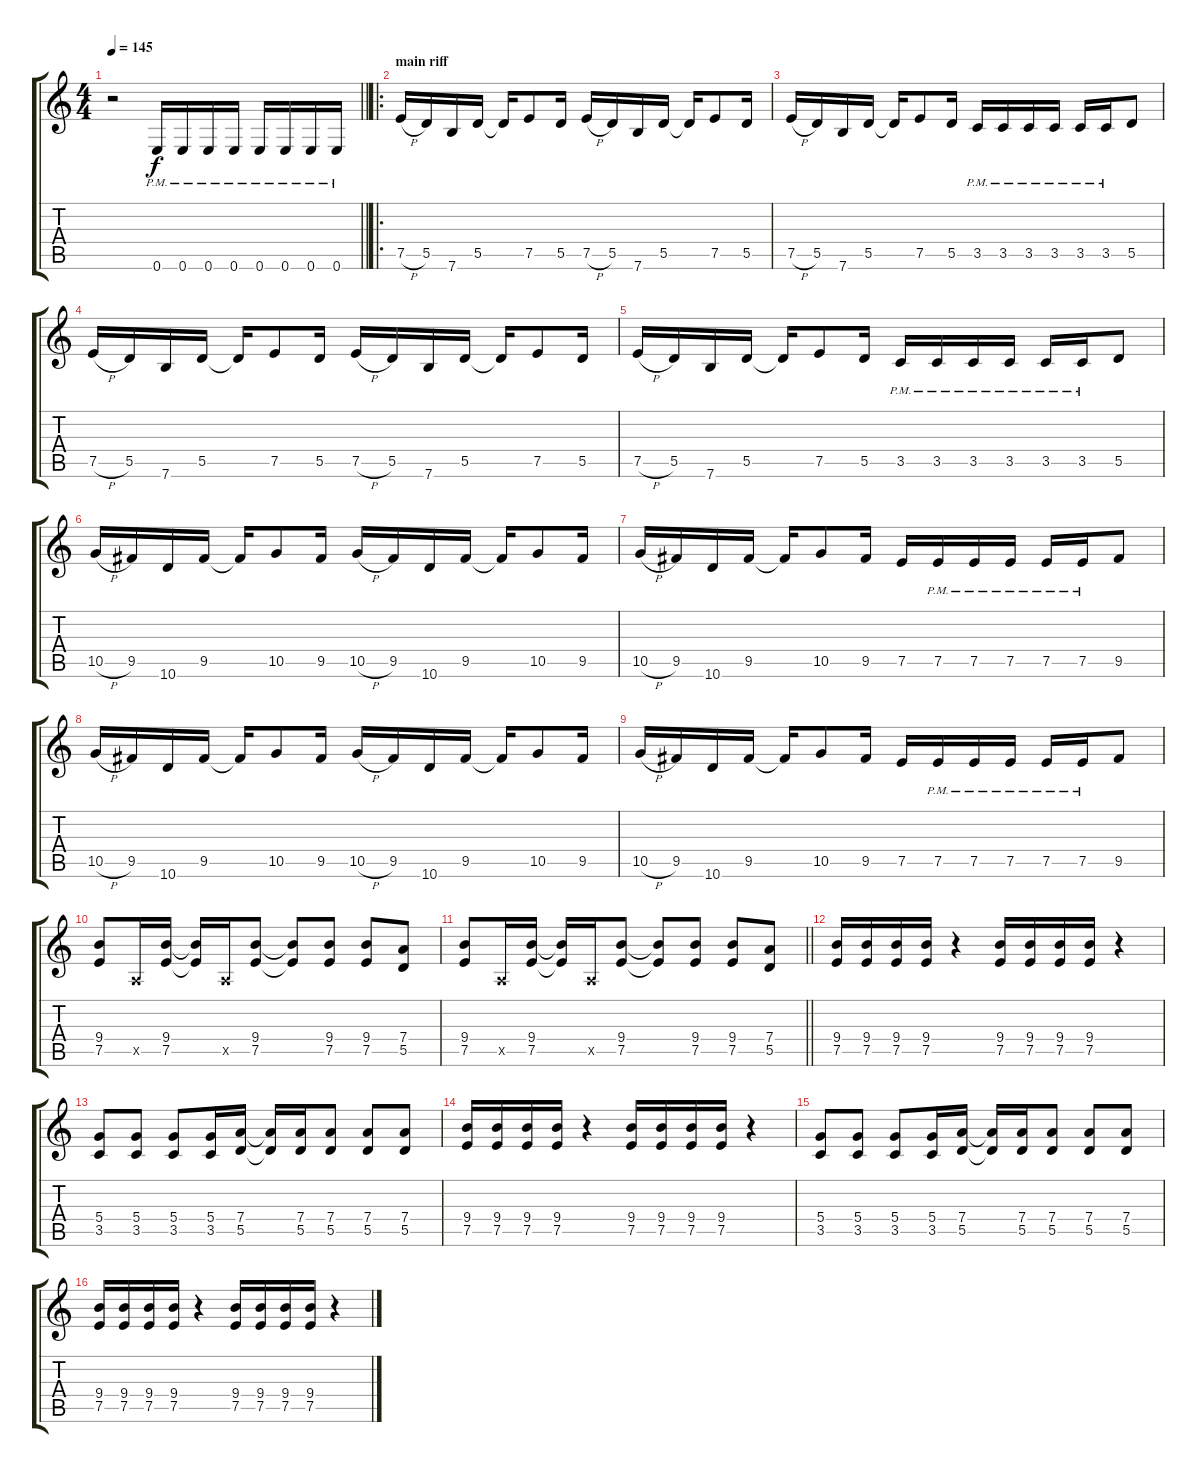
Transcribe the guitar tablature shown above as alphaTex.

\track "" {instrument distortionguitar}
\staff {score tabs}
\tuning (E4 B3 G3 D3 A2 E2) {hide}
\ts (4 4)
\tempo 145
\clef g2
\barLineRight lightlight
\ks c
r.2{dy f instrument distortionguitar} 0.6{pm}.16 0.6{pm}.16 0.6{pm}.16 0.6{pm}.16 0.6{pm}.16 0.6{pm}.16 0.6{pm}.16 0.6{pm}.16 |
\ro
\section ("" "main riff")
7.5{h}.16 5.5.16 7.6.16 5.5.16 5.5{t}.16 7.5.8 5.5.16 7.5{h}.16 5.5.16 7.6.16 5.5.16 5.5{t}.16 7.5.8 5.5.16 |
7.5{h}.16 5.5.16 7.6.16 5.5.16 5.5{t}.16 7.5.8 5.5.16 3.5{pm}.16 3.5{pm}.16 3.5{pm}.16 3.5{pm}.16 3.5{pm}.16 3.5{pm}.16 5.5.8 |
7.5{h}.16 5.5.16 7.6.16 5.5.16 5.5{t}.16 7.5.8 5.5.16 7.5{h}.16 5.5.16 7.6.16 5.5.16 5.5{t}.16 7.5.8 5.5.16 |
7.5{h}.16 5.5.16 7.6.16 5.5.16 5.5{t}.16 7.5.8 5.5.16 3.5{pm}.16 3.5{pm}.16 3.5{pm}.16 3.5{pm}.16 3.5{pm}.16 3.5{pm}.16 5.5.8 |
10.5{h}.16 9.5.16 10.6.16 9.5.16 9.5{t}.16 10.5.8 9.5.16 10.5{h}.16 9.5.16 10.6.16 9.5.16 9.5{t}.16 10.5.8 9.5.16 |
10.5{h}.16 9.5.16 10.6.16 9.5.16 9.5{t}.16 10.5.8 9.5.16 7.5.16 7.5{pm}.16 7.5{pm}.16 7.5{pm}.16 7.5{pm}.16 7.5{pm}.16 9.5.8 |
10.5{h}.16 9.5.16 10.6.16 9.5.16 9.5{t}.16 10.5.8 9.5.16 10.5{h}.16 9.5.16 10.6.16 9.5.16 9.5{t}.16 10.5.8 9.5.16 |
10.5{h}.16 9.5.16 10.6.16 9.5.16 9.5{t}.16 10.5.8 9.5.16 7.5.16 7.5{pm}.16 7.5{pm}.16 7.5{pm}.16 7.5{pm}.16 7.5{pm}.16 9.5.8 |
(9.4 7.5).8 0.5{x}.16 (9.4 7.5).16 (9.4{t} 7.5{t}).16 0.5{x}.16 (9.4 7.5).8 (9.4{t} 7.5{t}).8 (9.4 7.5).8 (9.4 7.5).8 (7.4 5.5).8 |
\barLineRight lightlight
(9.4 7.5).8 0.5{x}.16 (9.4 7.5).16 (9.4{t} 7.5{t}).16 0.5{x}.16 (9.4 7.5).8 (9.4{t} 7.5{t}).8 (9.4 7.5).8 (9.4 7.5).8 (7.4 5.5).8 |
(9.4 7.5).16 (9.4 7.5).16 (9.4 7.5).16 (9.4 7.5).16 r.4 (9.4 7.5).16 (9.4 7.5).16 (9.4 7.5).16 (9.4 7.5).16 r.4 |
(5.4 3.5).8 (5.4 3.5).8 (5.4 3.5).8 (5.4 3.5).16 (7.4 5.5).16 (7.4{t} 5.5{t}).16 (7.4 5.5).16 (7.4 5.5).8 (7.4 5.5).8 (7.4 5.5).8 |
(9.4 7.5).16 (9.4 7.5).16 (9.4 7.5).16 (9.4 7.5).16 r.4 (9.4 7.5).16 (9.4 7.5).16 (9.4 7.5).16 (9.4 7.5).16 r.4 |
(5.4 3.5).8 (5.4 3.5).8 (5.4 3.5).8 (5.4 3.5).16 (7.4 5.5).16 (7.4{t} 5.5{t}).16 (7.4 5.5).16 (7.4 5.5).8 (7.4 5.5).8 (7.4 5.5).8 |
(9.4 7.5).16 (9.4 7.5).16 (9.4 7.5).16 (9.4 7.5).16 r.4 (9.4 7.5).16 (9.4 7.5).16 (9.4 7.5).16 (9.4 7.5).16 r.4
